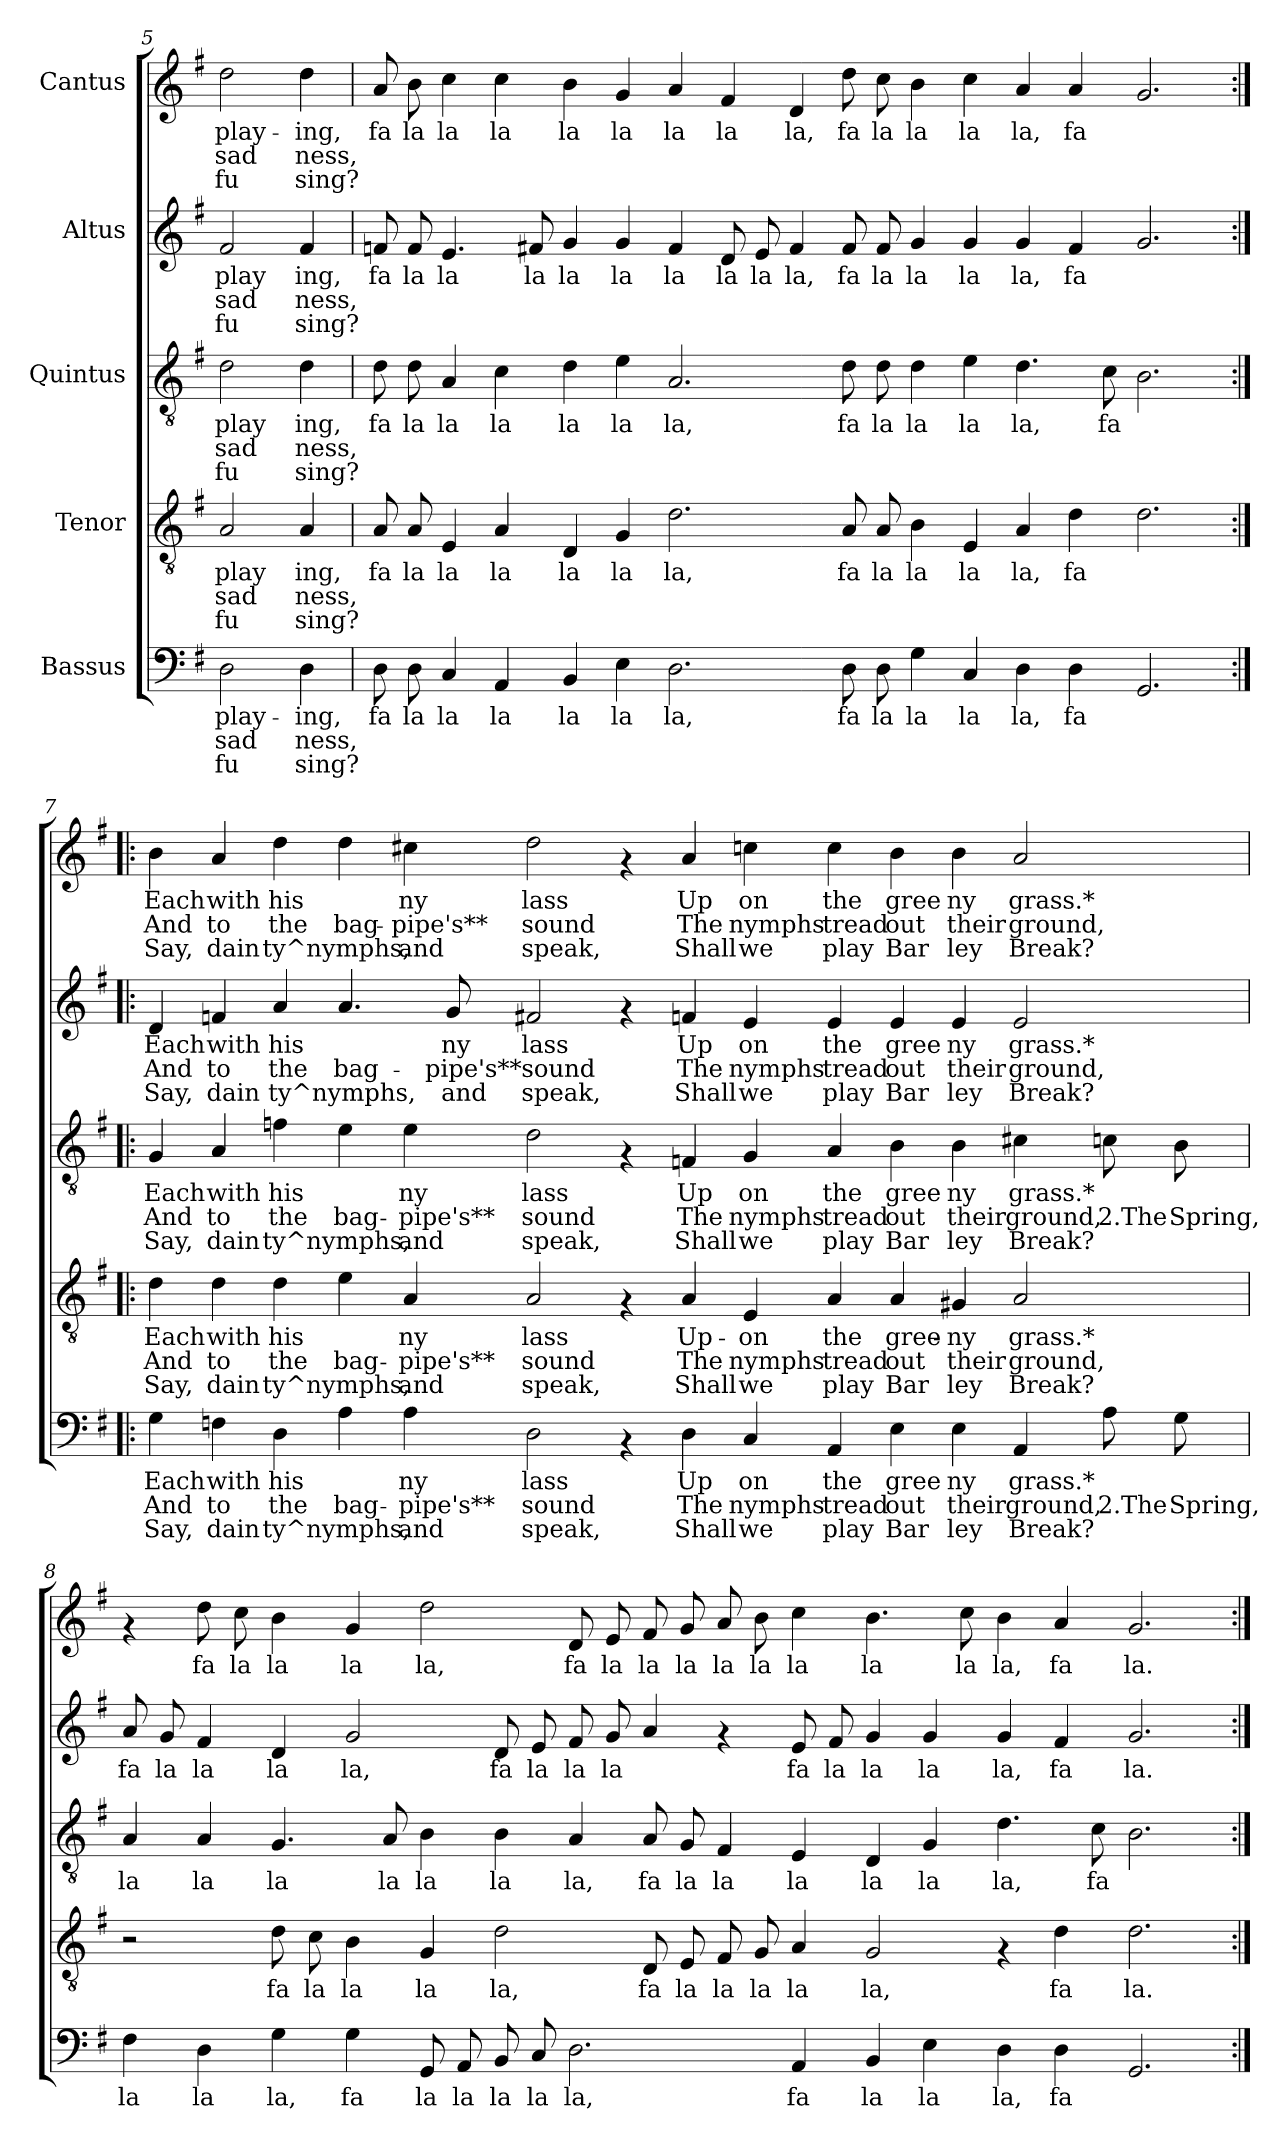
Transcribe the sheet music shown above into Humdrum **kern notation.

**kern	**text	**text	**text	**kern	**text	**text	**text	**kern	**text	**text	**text	**kern	**text	**text	**text	**kern	**text	**text	**text
*part5	*part5	*part5	*part5	*part4	*part4	*part4	*part4	*part3	*part3	*part3	*part3	*part2	*part2	*part2	*part2	*part1	*part1	*part1	*part1
*staff5	*staff5	*staff5	*staff5	*staff4	*staff4	*staff4	*staff4	*staff3	*staff3	*staff3	*staff3	*staff2	*staff2	*staff2	*staff2	*staff1	*staff1	*staff1	*staff1
*I"Bassus	*	*	*	*I"Tenor	*	*	*	*I"Quintus	*	*	*	*I"Altus	*	*	*	*I"Cantus	*	*	*
*clefF4	*	*	*	*clefGv2	*	*	*	*clefGv2	*	*	*	*clefG2	*	*	*	*clefG2	*	*	*
*k[f#]	*	*	*	*k[f#]	*	*	*	*k[f#]	*	*	*	*k[f#]	*	*	*	*k[f#]	*	*	*
*G:	*	*	*	*G:	*	*	*	*G:	*	*	*	*G:	*	*	*	*G:	*	*	*
=5	=5	=5	=5	=5	=5	=5	=5	=5	=5	=5	=5	=5	=5	=5	=5	=5	=5	=5	=5
!	!LO:LY:b:rj	!LO:LY:b:rj	!LO:LY:b:rj	!	!LO:LY:b:rj	!LO:LY:b:rj	!LO:LY:b:rj	!	!LO:LY:b:rj	!LO:LY:b:rj	!LO:LY:b:rj	!	!LO:LY:b:rj	!LO:LY:b:rj	!LO:LY:b:rj	!	!LO:LY:b:rj	!LO:LY:b:rj	!LO:LY:b:rj
2D\	play-	sad	fu	2A/	play	sad	fu	2d\	play	sad	fu	2f#/	play	sad	fu	2dd\	play-	sad	fu
!	!LO:LY:b:rj	!LO:LY:b:rj	!LO:LY:b:rj	!	!LO:LY:b:rj	!LO:LY:b:rj	!LO:LY:b:rj	!	!LO:LY:b:rj	!LO:LY:b:rj	!LO:LY:b:rj	!	!LO:LY:b:rj	!LO:LY:b:rj	!LO:LY:b:rj	!	!LO:LY:b:rj	!LO:LY:b:rj	!LO:LY:b:rj
4D\	-ing,	ness,	sing?	4A/	ing,	ness,	sing?	4d\	ing,	ness,	sing?	4f#/	ing,	ness,	sing?	4dd\	-ing,	ness,	sing?
!!LO:PB:g=z
=6	=6	=6	=6	=6	=6	=6	=6	=6	=6	=6	=6	=6	=6	=6	=6	=6	=6	=6	=6
!	!LO:LY:b:rj	!	!	!	!LO:LY:b:rj	!	!	!	!LO:LY:b:rj	!	!	!	!LO:LY:b:rj	!	!	!	!LO:LY:b:rj	!	!
8D\	fa	.	.	8A/	fa	.	.	8d\	fa	.	.	8fn/	fa	.	.	8a/	fa	.	.
!	!LO:LY:b:rj	!	!	!	!LO:LY:b:rj	!	!	!	!LO:LY:b:rj	!	!	!	!LO:LY:b:rj	!	!	!	!LO:LY:b:rj	!	!
8D\	la	.	.	8A/	la	.	.	8d\	la	.	.	8f/	la	.	.	8b\	la	.	.
!	!LO:LY:b:rj	!	!	!	!LO:LY:b:rj	!	!	!	!LO:LY:b:rj	!	!	!	!LO:LY:b:rj	!	!	!	!LO:LY:b:rj	!	!
4C/	la	.	.	4E/	la	.	.	4A/	la	.	.	4.e/	la	.	.	4cc\	la	.	.
!	!LO:LY:b:rj	!	!	!	!LO:LY:b:rj	!	!	!	!LO:LY:b:rj	!	!	!	!	!	!	!	!LO:LY:b:rj	!	!
4AA/	la	.	.	4A/	la	.	.	4c\	la	.	.	.	.	.	.	4cc\	la	.	.
!	!	!	!	!	!	!	!	!	!	!	!	!	!LO:LY:b:rj	!	!	!	!	!	!
.	.	.	.	.	.	.	.	.	.	.	.	8f#X/	la	.	.	.	.	.	.
!	!LO:LY:b:rj	!	!	!	!LO:LY:b:rj	!	!	!	!LO:LY:b:rj	!	!	!	!LO:LY:b:rj	!	!	!	!LO:LY:b:rj	!	!
4BB/	la	.	.	4D/	la	.	.	4d\	la	.	.	4g/	la	.	.	4b\	la	.	.
!	!LO:LY:b:rj	!	!	!	!LO:LY:b:rj	!	!	!	!LO:LY:b:rj	!	!	!	!LO:LY:b:rj	!	!	!	!LO:LY:b:rj	!	!
4E\	la	.	.	4G/	la	.	.	4e\	la	.	.	4g/	la	.	.	4g/	la	.	.
!	!LO:LY:b:rj	!	!	!	!LO:LY:b:rj	!	!	!	!LO:LY:b:rj	!	!	!	!LO:LY:b:rj	!	!	!	!LO:LY:b:rj	!	!
2.D\	la,	.	.	2.d\	la,	.	.	2.A/	la,	.	.	4f#/	la	.	.	4a/	la	.	.
!	!	!	!	!	!	!	!	!	!	!	!	!	!LO:LY:b:rj	!	!	!	!LO:LY:b:rj	!	!
.	.	.	.	.	.	.	.	.	.	.	.	8d/	la	.	.	4f#/	la	.	.
!	!	!	!	!	!	!	!	!	!	!	!	!	!LO:LY:b:rj	!	!	!	!	!	!
.	.	.	.	.	.	.	.	.	.	.	.	8e/	la	.	.	.	.	.	.
!	!	!	!	!	!	!	!	!	!	!	!	!	!LO:LY:b:rj	!	!	!	!LO:LY:b:rj	!	!
.	.	.	.	.	.	.	.	.	.	.	.	4f#/	la,	.	.	4d/	la,	.	.
!	!LO:LY:b:rj	!	!	!	!LO:LY:b:rj	!	!	!	!LO:LY:b:rj	!	!	!	!LO:LY:b:rj	!	!	!	!LO:LY:b:rj	!	!
8D\	fa	.	.	8A/	fa	.	.	8d\	fa	.	.	8f#/	fa	.	.	8dd\	fa	.	.
!	!LO:LY:b:rj	!	!	!	!LO:LY:b:rj	!	!	!	!LO:LY:b:rj	!	!	!	!LO:LY:b:rj	!	!	!	!LO:LY:b:rj	!	!
8D\	la	.	.	8A/	la	.	.	8d\	la	.	.	8f#/	la	.	.	8cc\	la	.	.
!	!LO:LY:b:rj	!	!	!	!LO:LY:b:rj	!	!	!	!LO:LY:b:rj	!	!	!	!LO:LY:b:rj	!	!	!	!LO:LY:b:rj	!	!
4G\	la	.	.	4B\	la	.	.	4d\	la	.	.	4g/	la	.	.	4b\	la	.	.
!	!LO:LY:b:rj	!	!	!	!LO:LY:b:rj	!	!	!	!LO:LY:b:rj	!	!	!	!LO:LY:b:rj	!	!	!	!LO:LY:b:rj	!	!
4C/	la	.	.	4E/	la	.	.	4e\	la	.	.	4g/	la	.	.	4cc\	la	.	.
!	!LO:LY:b:rj	!	!	!	!LO:LY:b:rj	!	!	!	!LO:LY:b:rj	!	!	!	!LO:LY:b:rj	!	!	!	!LO:LY:b:rj	!	!
4D\	la,	.	.	4A/	la,	.	.	4.d\	la,	.	.	4g/	la,	.	.	4a/	la,	.	.
!	!LO:LY:b:rj	!	!	!	!LO:LY:b:rj	!	!	!	!	!	!	!	!LO:LY:b:rj	!	!	!	!LO:LY:b:rj	!	!
4D\	fa	.	.	4d\	fa	.	.	.	.	.	.	4f#/	fa	.	.	4a/	fa	.	.
!	!	!	!	!	!	!	!	!	!LO:LY:b:rj	!	!	!	!	!	!	!	!	!	!
.	.	.	.	.	.	.	.	8c\	fa	.	.	.	.	.	.	.	.	.	.
2.GG/	.	.	.	2.d\	.	.	.	2.B\	.	.	.	2.g/	.	.	.	2.g/	.	.	.
!!LO:PB:g=z
=7:|!|:	=7:|!|:	=7:|!|:	=7:|!|:	=7:|!|:	=7:|!|:	=7:|!|:	=7:|!|:	=7:|!|:	=7:|!|:	=7:|!|:	=7:|!|:	=7:|!|:	=7:|!|:	=7:|!|:	=7:|!|:	=7:|!|:	=7:|!|:	=7:|!|:	=7:|!|:
!	!LO:LY:b:rj	!LO:LY:b:rj	!LO:LY:b:rj	!	!LO:LY:b:rj	!LO:LY:b:rj	!LO:LY:b:rj	!	!LO:LY:b:rj	!LO:LY:b:rj	!LO:LY:b:rj	!	!LO:LY:b:rj	!LO:LY:b:rj	!LO:LY:b:rj	!	!LO:LY:b:rj	!LO:LY:b:rj	!LO:LY:b:rj
4G\	Each	And	Say,	4d\	Each	And	Say,	4G/	Each	And	Say,	4d/	Each	And	Say,	4b\	Each	And	Say,
!	!LO:LY:b:rj	!LO:LY:b:rj	!LO:LY:b:rj	!	!LO:LY:b:rj	!LO:LY:b:rj	!LO:LY:b:rj	!	!LO:LY:b:rj	!LO:LY:b:rj	!LO:LY:b:rj	!	!LO:LY:b:rj	!LO:LY:b:rj	!LO:LY:b:rj	!	!LO:LY:b:rj	!LO:LY:b:rj	!LO:LY:b:rj
4Fn\	with	to	dain	4d\	with	to	dain	4A/	with	to	dain	4fn/	with	to	dain	4a/	with	to	dain
!	!LO:LY:b:rj	!LO:LY:b:rj	!LO:LY:b:rj	!	!LO:LY:b:rj	!LO:LY:b:rj	!LO:LY:b:rj	!	!LO:LY:b:rj	!LO:LY:b:rj	!LO:LY:b:rj	!	!LO:LY:b:rj	!LO:LY:b:rj	!LO:LY:b:rj	!	!LO:LY:b:rj	!LO:LY:b:rj	!LO:LY:b:rj
4D\	his	the	ty^nymphs,	4d\	his	the	ty^nymphs,	4fn\	his	the	ty^nymphs,	4a/	his	the	ty^nymphs,	4dd\	his	the	ty^nymphs,
!	!	!LO:LY:b:rj	!	!	!	!LO:LY:b:rj	!	!	!	!LO:LY:b:rj	!	!	!	!LO:LY:b:rj	!	!	!	!LO:LY:b:rj	!
4A\	.	bag-	.	4e\	.	bag-	.	4e\	.	bag-	.	4.a/	.	bag-	.	4dd\	.	bag-	.
!	!LO:LY:b:rj	!LO:LY:b:rj	!LO:LY:b:rj	!	!LO:LY:b:rj	!LO:LY:b:rj	!LO:LY:b:rj	!	!LO:LY:b:rj	!LO:LY:b:rj	!LO:LY:b:rj	!	!	!	!	!	!LO:LY:b:rj	!LO:LY:b:rj	!LO:LY:b:rj
4A\	ny	-pipe's**	and	4A/	-ny	-pipe's**	and	4e\	ny	-pipe's**	and	.	.	.	.	4cc#X\	ny	-pipe's**	and
!	!	!	!	!	!	!	!	!	!	!	!	!	!LO:LY:b:rj	!LO:LY:b:rj	!LO:LY:b:rj	!	!	!	!
.	.	.	.	.	.	.	.	.	.	.	.	8g/	ny	-pipe's**	and	.	.	.	.
!	!LO:LY:b:rj	!LO:LY:b:rj	!LO:LY:b:rj	!	!LO:LY:b:rj	!LO:LY:b:rj	!LO:LY:b:rj	!	!LO:LY:b:rj	!LO:LY:b:rj	!LO:LY:b:rj	!	!LO:LY:b:rj	!LO:LY:b:rj	!LO:LY:b:rj	!	!LO:LY:b:rj	!LO:LY:b:rj	!LO:LY:b:rj
2D\	lass	sound	speak,	2A/	lass	sound	speak,	2d\	lass	sound	speak,	2f#X/	lass	sound	speak,	2dd\	lass	sound	speak,
4rAA	.	.	.	4rF	.	.	.	4rF	.	.	.	4rf	.	.	.	4rf	.	.	.
!	!LO:LY:b:rj	!LO:LY:b:rj	!LO:LY:b:rj	!	!LO:LY:b:rj	!LO:LY:b:rj	!LO:LY:b:rj	!	!LO:LY:b:rj	!LO:LY:b:rj	!LO:LY:b:rj	!	!LO:LY:b:rj	!LO:LY:b:rj	!LO:LY:b:rj	!	!LO:LY:b:rj	!LO:LY:b:rj	!LO:LY:b:rj
4D\	Up	The	Shall	4A/	Up-	The	Shall	4Fn/	Up	The	Shall	4fn/	Up	The	Shall	4a/	Up	The	Shall
!	!LO:LY:b:rj	!LO:LY:b:rj	!LO:LY:b:rj	!	!LO:LY:b:rj	!LO:LY:b:rj	!LO:LY:b:rj	!	!LO:LY:b:rj	!LO:LY:b:rj	!LO:LY:b:rj	!	!LO:LY:b:rj	!LO:LY:b:rj	!LO:LY:b:rj	!	!LO:LY:b:rj	!LO:LY:b:rj	!LO:LY:b:rj
4C/	on	nymphs	we	4E/	-on	nymphs	we	4G/	on	nymphs	we	4e/	on	nymphs	we	4ccn\	on	nymphs	we
!	!LO:LY:b:rj	!LO:LY:b:rj	!LO:LY:b:rj	!	!LO:LY:b:rj	!LO:LY:b:rj	!LO:LY:b:rj	!	!LO:LY:b:rj	!LO:LY:b:rj	!LO:LY:b:rj	!	!LO:LY:b:rj	!LO:LY:b:rj	!LO:LY:b:rj	!	!LO:LY:b:rj	!LO:LY:b:rj	!LO:LY:b:rj
4AA/	the	tread	play	4A/	the	tread	play	4A/	the	tread	play	4e/	the	tread	play	4cc\	the	tread	play
!	!LO:LY:b:rj	!LO:LY:b:rj	!LO:LY:b:rj	!	!LO:LY:b:rj	!LO:LY:b:rj	!LO:LY:b:rj	!	!LO:LY:b:rj	!LO:LY:b:rj	!LO:LY:b:rj	!	!LO:LY:b:rj	!LO:LY:b:rj	!LO:LY:b:rj	!	!LO:LY:b:rj	!LO:LY:b:rj	!LO:LY:b:rj
4E\	gree	out	Bar	4A/	gree-	out	Bar	4B\	gree	out	Bar	4e/	gree	out	Bar	4b\	gree	out	Bar
!	!LO:LY:b:rj	!LO:LY:b:rj	!LO:LY:b:rj	!	!LO:LY:b:rj	!LO:LY:b:rj	!LO:LY:b:rj	!	!LO:LY:b:rj	!LO:LY:b:rj	!LO:LY:b:rj	!	!LO:LY:b:rj	!LO:LY:b:rj	!LO:LY:b:rj	!	!LO:LY:b:rj	!LO:LY:b:rj	!LO:LY:b:rj
4E\	ny	their	ley	4G#X/	-ny	their	ley	4B\	ny	their	ley	4e/	ny	their	ley	4b\	ny	their	ley
!	!LO:LY:b:rj	!LO:LY:b:rj	!LO:LY:b:rj	!	!LO:LY:b:rj	!LO:LY:b:rj	!LO:LY:b:rj	!	!LO:LY:b:rj	!LO:LY:b:rj	!LO:LY:b:rj	!	!LO:LY:b:rj	!LO:LY:b:rj	!LO:LY:b:rj	!	!LO:LY:b:rj	!LO:LY:b:rj	!LO:LY:b:rj
4AA/	grass.*	ground,	Break?	2A/	grass.*	ground,	Break?	4c#X\	grass.*	ground,	Break?	2e/	grass.*	ground,	Break?	2a/	grass.*	ground,	Break?
!	!	!LO:LY:b:rj	!	!	!	!	!	!	!	!LO:LY:b:rj	!	!	!	!	!	!	!	!	!
8A\	.	2.The	.	.	.	.	.	8cn\	.	2.The	.	.	.	.	.	.	.	.	.
!	!	!LO:LY:b:rj	!	!	!	!	!	!	!	!LO:LY:b:rj	!	!	!	!	!	!	!	!	!
8G\	.	Spring,	.	.	.	.	.	8B\	.	Spring,	.	.	.	.	.	.	.	.	.
!!LO:PB:g=z
=8	=8	=8	=8	=8	=8	=8	=8	=8	=8	=8	=8	=8	=8	=8	=8	=8	=8	=8	=8
!	!LO:LY:b:rj	!	!	!	!	!	!	!	!LO:LY:b:rj	!	!	!	!LO:LY:b:rj	!	!	!	!	!	!
4F#\	la	.	.	2r	.	.	.	4A/	la	.	.	8a/	fa	.	.	4rf	.	.	.
!	!	!	!	!	!	!	!	!	!	!	!	!	!LO:LY:b:rj	!	!	!	!	!	!
.	.	.	.	.	.	.	.	.	.	.	.	8g/	la	.	.	.	.	.	.
!	!LO:LY:b:rj	!	!	!	!	!	!	!	!LO:LY:b:rj	!	!	!	!LO:LY:b:rj	!	!	!	!LO:LY:b:rj	!	!
4D\	la	.	.	.	.	.	.	4A/	la	.	.	4f#/	la	.	.	8dd\	fa	.	.
!	!	!	!	!	!	!	!	!	!	!	!	!	!	!	!	!	!LO:LY:b:rj	!	!
.	.	.	.	.	.	.	.	.	.	.	.	.	.	.	.	8cc\	la	.	.
!	!LO:LY:b:rj	!	!	!	!LO:LY:b:rj	!	!	!	!LO:LY:b:rj	!	!	!	!LO:LY:b:rj	!	!	!	!LO:LY:b:rj	!	!
4G\	la,	.	.	8d\	fa	.	.	4.G/	la	.	.	4d/	la	.	.	4b\	la	.	.
!	!	!	!	!	!LO:LY:b:rj	!	!	!	!	!	!	!	!	!	!	!	!	!	!
.	.	.	.	8c\	la	.	.	.	.	.	.	.	.	.	.	.	.	.	.
!	!LO:LY:b:rj	!	!	!	!LO:LY:b:rj	!	!	!	!	!	!	!	!LO:LY:b:rj	!	!	!	!LO:LY:b:rj	!	!
4G\	fa	.	.	4B\	la	.	.	.	.	.	.	2g/	la,	.	.	4g/	la	.	.
!	!	!	!	!	!	!	!	!	!LO:LY:b:rj	!	!	!	!	!	!	!	!	!	!
.	.	.	.	.	.	.	.	8A/	la	.	.	.	.	.	.	.	.	.	.
!	!LO:LY:b:rj	!	!	!	!LO:LY:b:rj	!	!	!	!LO:LY:b:rj	!	!	!	!	!	!	!	!LO:LY:b:rj	!	!
8GG/	la	.	.	4G/	la	.	.	4B\	la	.	.	.	.	.	.	2dd\	la,	.	.
!	!LO:LY:b:rj	!	!	!	!	!	!	!	!	!	!	!	!	!	!	!	!	!	!
8AA/	la	.	.	.	.	.	.	.	.	.	.	.	.	.	.	.	.	.	.
!	!LO:LY:b:rj	!	!	!	!LO:LY:b:rj	!	!	!	!LO:LY:b:rj	!	!	!	!LO:LY:b:rj	!	!	!	!	!	!
8BB/	la	.	.	2d\	la,	.	.	4B\	la	.	.	8d/	fa	.	.	.	.	.	.
!	!LO:LY:b:rj	!	!	!	!	!	!	!	!	!	!	!	!LO:LY:b:rj	!	!	!	!	!	!
8C/	la	.	.	.	.	.	.	.	.	.	.	8e/	la	.	.	.	.	.	.
!	!LO:LY:b:rj	!	!	!	!	!	!	!	!LO:LY:b:rj	!	!	!	!LO:LY:b:rj	!	!	!	!LO:LY:b:rj	!	!
2.D\	la,	.	.	.	.	.	.	4A/	la,	.	.	8f#/	la	.	.	8d/	fa	.	.
!	!	!	!	!	!	!	!	!	!	!	!	!	!LO:LY:b:rj	!	!	!	!LO:LY:b:rj	!	!
.	.	.	.	.	.	.	.	.	.	.	.	8g/	la	.	.	8e/	la	.	.
!	!	!	!	!	!LO:LY:b:rj	!	!	!	!LO:LY:b:rj	!	!	!	!	!	!	!	!LO:LY:b:rj	!	!
.	.	.	.	8D/	fa	.	.	8A/	fa	.	.	4a/	.	.	.	8f#/	la	.	.
!	!	!	!	!	!LO:LY:b:rj	!	!	!	!LO:LY:b:rj	!	!	!	!	!	!	!	!LO:LY:b:rj	!	!
.	.	.	.	8E/	la	.	.	8G/	la	.	.	.	.	.	.	8g/	la	.	.
!	!	!	!	!	!LO:LY:b:rj	!	!	!	!LO:LY:b:rj	!	!	!	!	!	!	!	!LO:LY:b:rj	!	!
.	.	.	.	8F#/	la	.	.	4F#/	la	.	.	4rf	.	.	.	8a/	la	.	.
!	!	!	!	!	!LO:LY:b:rj	!	!	!	!	!	!	!	!	!	!	!	!LO:LY:b:rj	!	!
.	.	.	.	8G/	la	.	.	.	.	.	.	.	.	.	.	8b\	la	.	.
!	!LO:LY:b:rj	!	!	!	!LO:LY:b:rj	!	!	!	!LO:LY:b:rj	!	!	!	!LO:LY:b:rj	!	!	!	!LO:LY:b:rj	!	!
4AA/	fa	.	.	4A/	la	.	.	4E/	la	.	.	8e/	fa	.	.	4cc\	la	.	.
!	!	!	!	!	!	!	!	!	!	!	!	!	!LO:LY:b:rj	!	!	!	!	!	!
.	.	.	.	.	.	.	.	.	.	.	.	8f#/	la	.	.	.	.	.	.
!	!LO:LY:b:rj	!	!	!	!LO:LY:b:rj	!	!	!	!LO:LY:b:rj	!	!	!	!LO:LY:b:rj	!	!	!	!LO:LY:b:rj	!	!
4BB/	la	.	.	2G/	la,	.	.	4D/	la	.	.	4g/	la	.	.	4.b\	la	.	.
!	!LO:LY:b:rj	!	!	!	!	!	!	!	!LO:LY:b:rj	!	!	!	!LO:LY:b:rj	!	!	!	!	!	!
4E\	la	.	.	.	.	.	.	4G/	la	.	.	4g/	la	.	.	.	.	.	.
!	!	!	!	!	!	!	!	!	!	!	!	!	!	!	!	!	!LO:LY:b:rj	!	!
.	.	.	.	.	.	.	.	.	.	.	.	.	.	.	.	8cc\	la	.	.
!	!LO:LY:b:rj	!	!	!	!	!	!	!	!LO:LY:b:rj	!	!	!	!LO:LY:b:rj	!	!	!	!LO:LY:b:rj	!	!
4D\	la,	.	.	4rF	.	.	.	4.d\	la,	.	.	4g/	la,	.	.	4b\	la,	.	.
!	!LO:LY:b:rj	!	!	!	!LO:LY:b:rj	!	!	!	!	!	!	!	!LO:LY:b:rj	!	!	!	!LO:LY:b:rj	!	!
4D\	fa	.	.	4d\	fa	.	.	.	.	.	.	4f#/	fa	.	.	4a/	fa	.	.
!	!	!	!	!	!	!	!	!	!LO:LY:b:rj	!	!	!	!	!	!	!	!	!	!
.	.	.	.	.	.	.	.	8c\	fa	.	.	.	.	.	.	.	.	.	.
!	!	!	!	!	!LO:LY:b:rj	!	!	!	!	!	!	!	!LO:LY:b:rj	!	!	!	!LO:LY:b:rj	!	!
2.GG/	.	.	.	2.d\	la.	.	.	2.B\	.	.	.	2.g/	la.	.	.	2.g/	la.	.	.
=:|!	=:|!	=:|!	=:|!	=:|!	=:|!	=:|!	=:|!	=:|!	=:|!	=:|!	=:|!	=:|!	=:|!	=:|!	=:|!	=:|!	=:|!	=:|!	=:|!
*-	*-	*-	*-	*-	*-	*-	*-	*-	*-	*-	*-	*-	*-	*-	*-	*-	*-	*-	*-
